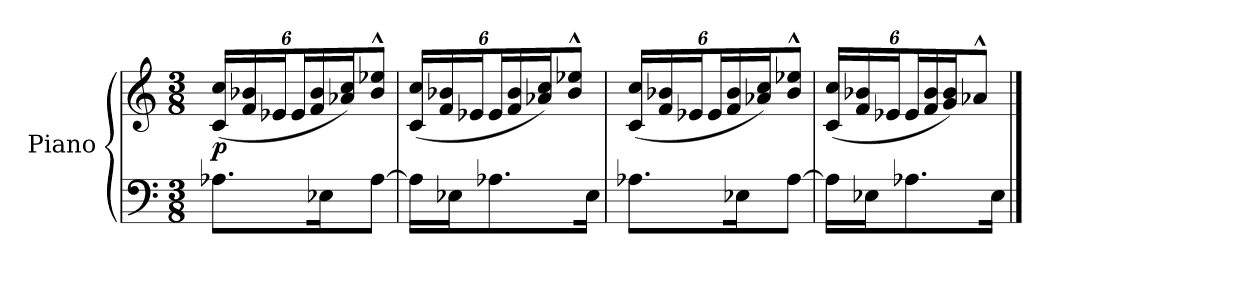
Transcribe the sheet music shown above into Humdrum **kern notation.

**kern	**kern	**dynam
*part1	*part1	*part1
*staff2	*staff1	*staff1/2
*I"Piano	*	*
*I'Pno.	*	*
*clefF4	*clefG2	*
*k[]	*k[]	*
*M3/8	*M3/8	*
=1	=1	=1
8.A-XL	(24c 24ccLL	p
.	24f 24b-X	.
.	24e-XJ	.
.	24e-L	.
.	24f 24b-	.
16E-XK	.	.
.	24a-X 24ccJ)	.
[8A-J	8b-^^ 8ee-X^^J	.
=2	=2	=2
16A-LL]	(24c 24ccLL	.
.	24f 24b-X	.
16E-XJ	.	.
.	24e-XJ	.
8.A-X	24e-L	.
.	24f 24b-	.
.	24a-X 24ccJ)	.
.	8b-^^ 8ee-X^^J	.
16E-Jk	.	.
=3	=3	=3
8.A-XL	(24c 24ccLL	.
.	24f 24b-X	.
.	24e-XJ	.
.	24e-L	.
.	24f 24b-	.
16E-XK	.	.
.	24a-X 24ccJ)	.
[8A-J	8b-^^ 8ee-X^^J	.
=4	=4	=4
16A-LL]	(24c 24ccLL	.
.	24f 24b-X	.
16E-XJ	.	.
.	24e-XJ	.
8.A-X	24e-L	.
.	24f 24b-	.
.	24g 24b-J)	.
.	8a-X^^J	.
16E-Jk	.	.
==	==	==
*-	*-	*-
